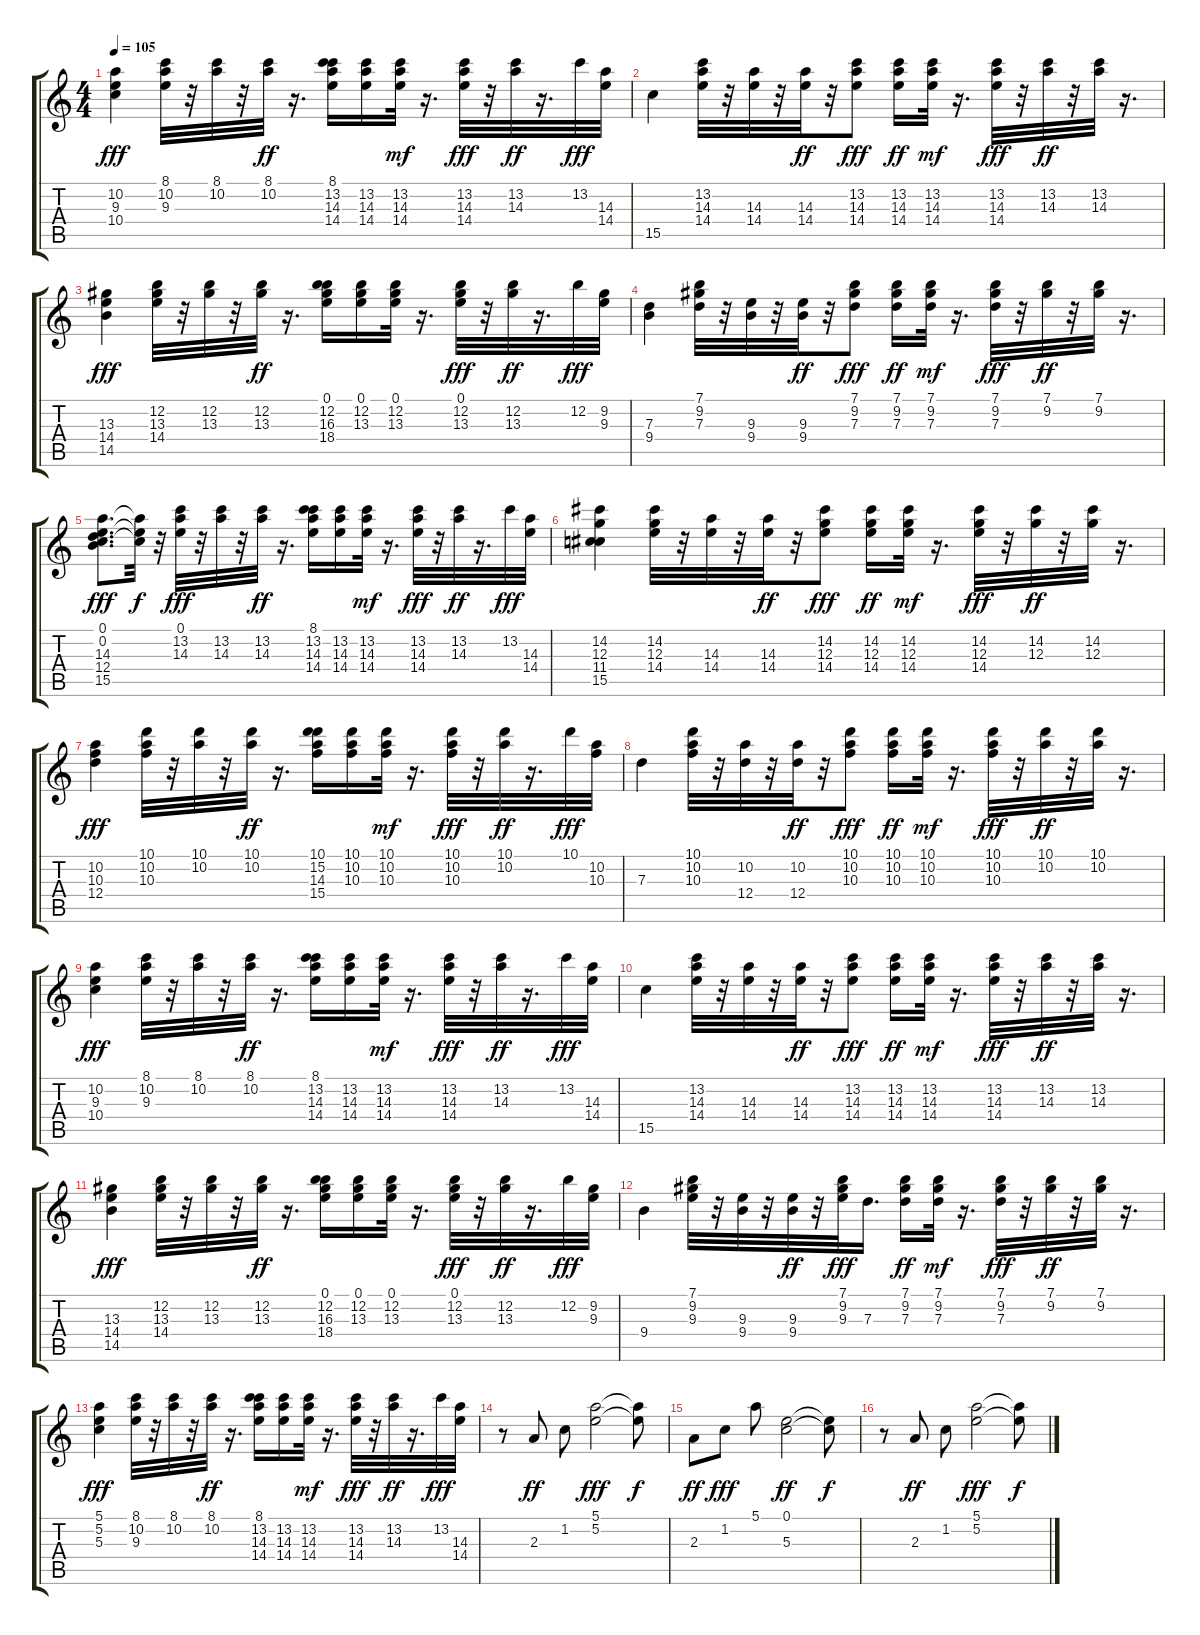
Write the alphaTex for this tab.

\track "" {instrument electricguitarclean}
\staff {score tabs}
\tuning (E4 B3 G3 D3 A2 E2) {hide}
\ts (4 4)
\tempo 105
\clef g2
\ks c
(10.2 9.3 10.4).4{dy fff} (8.1 10.2 9.3).32 r.32 (8.1 10.2).32 r.32 (8.1 10.2).32{dy ff} r.16{d} (8.1 13.2 14.3 14.4).16 (13.2 14.3 14.4).16 (13.2 14.3 14.4).32{dy mf} r.16{d} (13.2 14.3 14.4).32{dy fff} r.32 (13.2 14.3).32{dy ff} r.16{d} 13.2.32{dy fff} (14.3 14.4).32 |
15.5.4 (13.2 14.3 14.4).32 r.32 (14.3 14.4).32 r.32 (14.3 14.4).32{dy ff} r.32 (13.2 14.3 14.4).8{dy fff} (13.2 14.3 14.4).16{dy ff} (13.2 14.3 14.4).32{dy mf} r.16{d} (13.2 14.3 14.4).32{dy fff} r.32 (13.2 14.3).32{dy ff} r.32 (13.2 14.3).32 r.16{d} |
(13.3 14.4 14.5).4{dy fff} (12.2 13.3 14.4).32 r.32 (12.2 13.3).32 r.32 (12.2 13.3).32{dy ff} r.16{d} (0.1 12.2 16.3 18.4).16 (0.1 12.2 13.3).16 (0.1 12.2 13.3).32 r.16{d} (0.1 12.2 13.3).32{dy fff} r.32 (12.2 13.3).32{dy ff} r.16{d} 12.2.32{dy fff} (9.2 9.3).32 |
(7.3 9.4).4 (7.1 9.2 7.3).32 r.32 (9.3 9.4).32 r.32 (9.3 9.4).32{dy ff} r.32 (7.1 9.2 7.3).8{dy fff} (7.1 9.2 7.3).16{dy ff} (7.1 9.2 7.3).32{dy mf} r.16{d} (7.1 9.2 7.3).32{dy fff} r.32 (7.1 9.2).32{dy ff} r.32 (7.1 9.2).32 r.16{d} |
(0.1 0.2 14.3 12.4 15.5).8{d dy fff} (0.1{t} 14.3{t} 15.5{t}).32{dy f} r.32 (0.1 13.2 14.3).32{dy fff} r.32 (13.2 14.3).32 r.32 (13.2 14.3).32{dy ff} r.16{d} (8.1 13.2 14.3 14.4).16 (13.2 14.3 14.4).16 (13.2 14.3 14.4).32{dy mf} r.16{d} (13.2 14.3 14.4).32{dy fff} r.32 (13.2 14.3).32{dy ff} r.16{d} 13.2.32{dy fff} (14.3 14.4).32 |
(14.2 12.3 11.4 15.5).4 (14.2 12.3 14.4).32 r.32 (14.3 14.4).32 r.32 (14.3 14.4).32{dy ff} r.32 (14.2 12.3 14.4).8{dy fff} (14.2 12.3 14.4).16{dy ff} (14.2 12.3 14.4).32{dy mf} r.16{d} (14.2 12.3 14.4).32{dy fff} r.32 (14.2 12.3).32{dy ff} r.32 (14.2 12.3).32 r.16{d} |
(10.2 10.3 12.4).4{dy fff} (10.1 10.2 10.3).32 r.32 (10.1 10.2).32 r.32 (10.1 10.2).32{dy ff} r.16{d} (10.1 15.2 14.3 15.4).16 (10.1 10.2 10.3).16 (10.1 10.2 10.3).32{dy mf} r.16{d} (10.1 10.2 10.3).32{dy fff} r.32 (10.1 10.2).32{dy ff} r.16{d} 10.1.32{dy fff} (10.2 10.3).32 |
7.3.4 (10.1 10.2 10.3).32 r.32 (10.2 12.4).32 r.32 (10.2 12.4).32{dy ff} r.32 (10.1 10.2 10.3).8{dy fff} (10.1 10.2 10.3).16{dy ff} (10.1 10.2 10.3).32{dy mf} r.16{d} (10.1 10.2 10.3).32{dy fff} r.32 (10.1 10.2).32{dy ff} r.32 (10.1 10.2).32 r.16{d} |
(10.2 9.3 10.4).4{dy fff} (8.1 10.2 9.3).32 r.32 (8.1 10.2).32 r.32 (8.1 10.2).32{dy ff} r.16{d} (8.1 13.2 14.3 14.4).16 (13.2 14.3 14.4).16 (13.2 14.3 14.4).32{dy mf} r.16{d} (13.2 14.3 14.4).32{dy fff} r.32 (13.2 14.3).32{dy ff} r.16{d} 13.2.32{dy fff} (14.3 14.4).32 |
15.5.4 (13.2 14.3 14.4).32 r.32 (14.3 14.4).32 r.32 (14.3 14.4).32{dy ff} r.32 (13.2 14.3 14.4).8{dy fff} (13.2 14.3 14.4).16{dy ff} (13.2 14.3 14.4).32{dy mf} r.16{d} (13.2 14.3 14.4).32{dy fff} r.32 (13.2 14.3).32{dy ff} r.32 (13.2 14.3).32 r.16{d} |
(13.3 14.4 14.5).4{dy fff} (12.2 13.3 14.4).32 r.32 (12.2 13.3).32 r.32 (12.2 13.3).32{dy ff} r.16{d} (0.1 12.2 16.3 18.4).16 (0.1 12.2 13.3).16 (0.1 12.2 13.3).32 r.16{d} (0.1 12.2 13.3).32{dy fff} r.32 (12.2 13.3).32{dy ff} r.16{d} 12.2.32{dy fff} (9.2 9.3).32 |
9.4.4 (7.1 9.2 9.3).32 r.32 (9.3 9.4).32 r.32 (9.3 9.4).32{dy ff} r.32 (7.1 9.2 9.3).32{dy fff} 7.3.16{d} (7.1 9.2 7.3).16{dy ff} (7.1 9.2 7.3).32{dy mf} r.16{d} (7.1 9.2 7.3).32{dy fff} r.32 (7.1 9.2).32{dy ff} r.32 (7.1 9.2).32 r.16{d} |
(5.1 5.2 5.3).4{dy fff} (8.1 10.2 9.3).32 r.32 (8.1 10.2).32 r.32 (8.1 10.2).32{dy ff} r.16{d} (8.1 13.2 14.3 14.4).16 (13.2 14.3 14.4).16 (13.2 14.3 14.4).32{dy mf} r.16{d} (13.2 14.3 14.4).32{dy fff} r.32 (13.2 14.3).32{dy ff} r.16{d} 13.2.32{dy fff} (14.3 14.4).32 |
r.8 2.3.8{dy ff} 1.2.8 (5.1 5.2).2{dy fff} (5.1{t} 5.2{t}).8{dy f} |
2.3.8{dy ff} 1.2.8{dy fff} 5.1.8 (0.1 5.3).2{dy ff} (0.1{t} 5.3{t}).8{dy f} |
r.8 2.3.8{dy ff} 1.2.8 (5.1 5.2).2{dy fff} (5.1{t} 5.2{t}).8{dy f}
